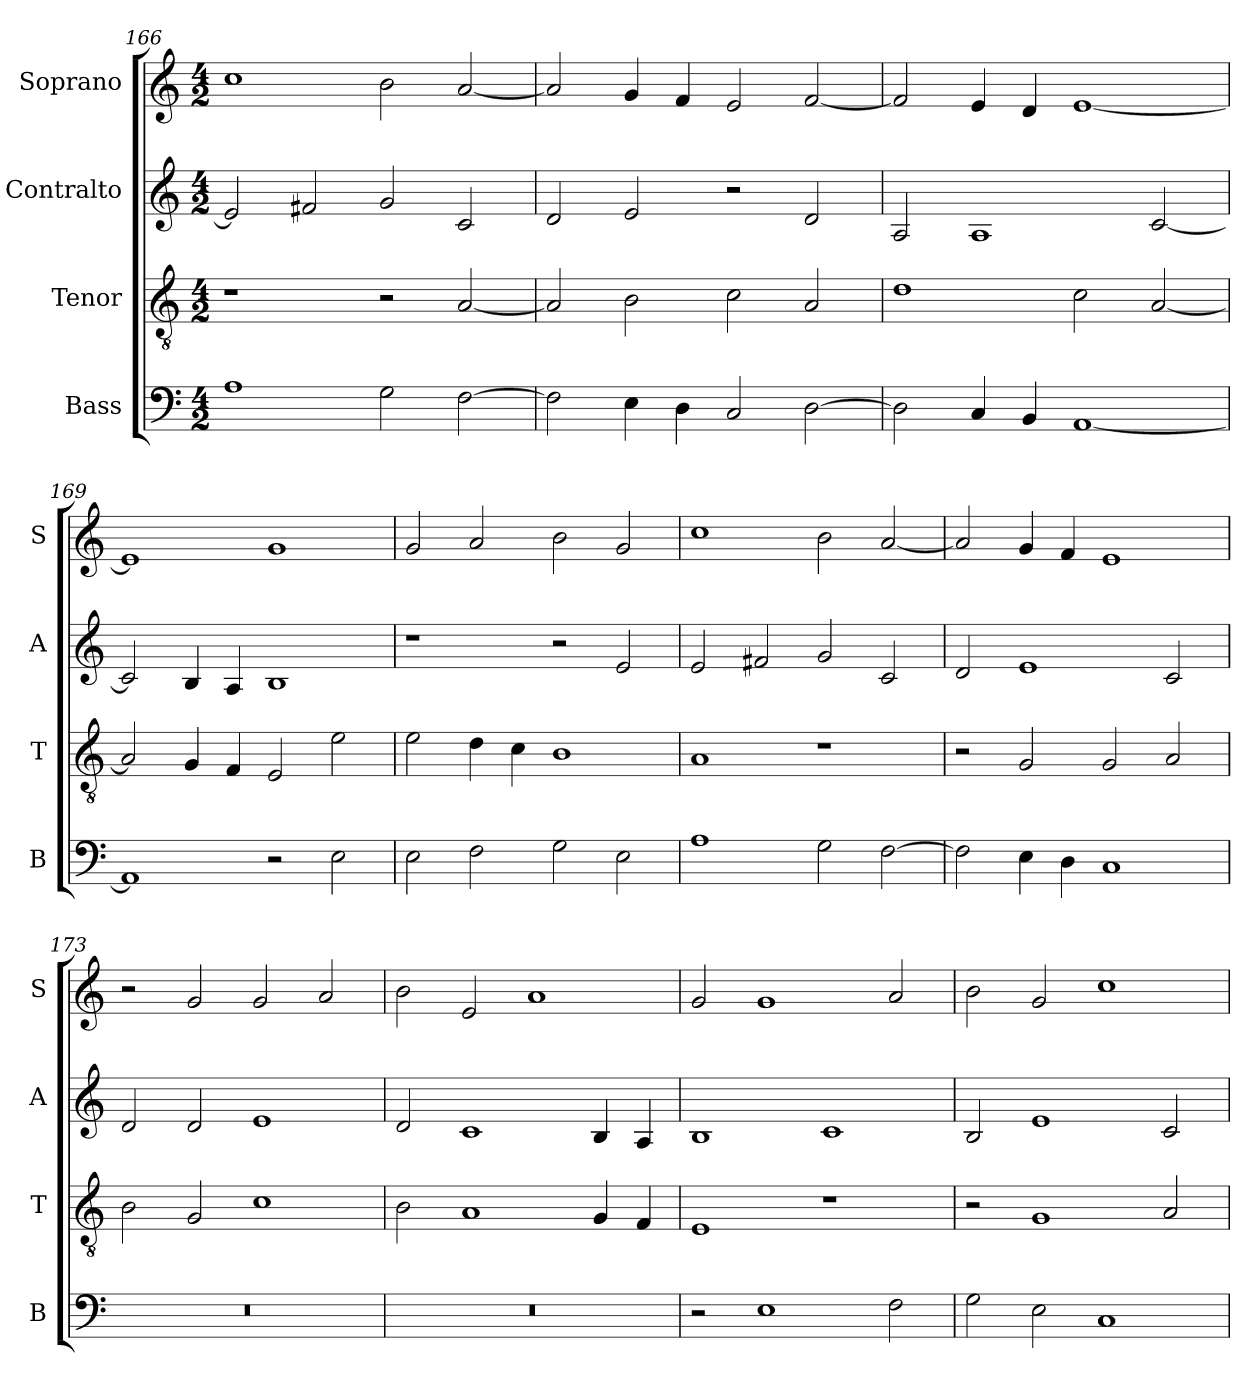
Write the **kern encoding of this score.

**kern	**kern	**kern	**kern
*part4	*part3	*part2	*part1
*staff4	*staff3	*staff2	*staff1
*I"Bass	*I"Tenor	*I"Contralto	*I"Soprano
*I'B	*I'T	*I'A	*I'S
*clefF4	*clefGv2	*clefG2	*clefG2
*k[]	*k[]	*k[]	*k[]
*A:aeo	*A:aeo	*A:aeo	*A:aeo
*M4/2	*M4/2	*M4/2	*M4/2
=166	=166	=166	=166
1A	1r	2e]	1cc
.	.	2f#X	.
2G	2r	2g	2b
[2F	[2A	2c	[2a
=167	=167	=167	=167
2F]	2A]	2d	2a]
4E	2B	2e	4g
4D	.	.	4f
2C	2c	2r	2e
[2D	2A	2d	[2f
=168	=168	=168	=168
2D]	1d	2A	2f]
4C	.	1A	4e
4BB	.	.	4d
[1AA	2c	.	[1e
.	[2A	[2c	.
=169	=169	=169	=169
1AA]	2A]	2c]	1e]
.	4G	4B	.
.	4F	4A	.
2r	2E	1B	1g
2E	2e	.	.
=170	=170	=170	=170
2E	2e	1r	2g
2F	4d	.	2a
.	4c	.	.
2G	1B	2r	2b
2E	.	2e	2g
=171	=171	=171	=171
1A	1A	2e	1cc
.	.	2f#X	.
2G	1r	2g	2b
[2F	.	2c	[2a
=172	=172	=172	=172
2F]	2r	2d	2a]
4E	2G	1e	4g
4D	.	.	4f
1C	2G	.	1e
.	2A	2c	.
=173	=173	=173	=173
0r	2B	2d	2r
.	2G	2d	2g
.	1c	1e	2g
.	.	.	2a
=174	=174	=174	=174
0r	2B	2d	2b
.	1A	1c	2e
.	.	.	1a
.	4G	4B	.
.	4F	4A	.
=175	=175	=175	=175
2r	1E	1B	2g
1E	.	.	1g
.	1r	1c	.
2F	.	.	2a
=176	=176	=176	=176
2G	2r	2B	2b
2E	1G	1e	2g
1C	.	.	1cc
.	2A	2c	.
=	=	=	=
*-	*-	*-	*-
